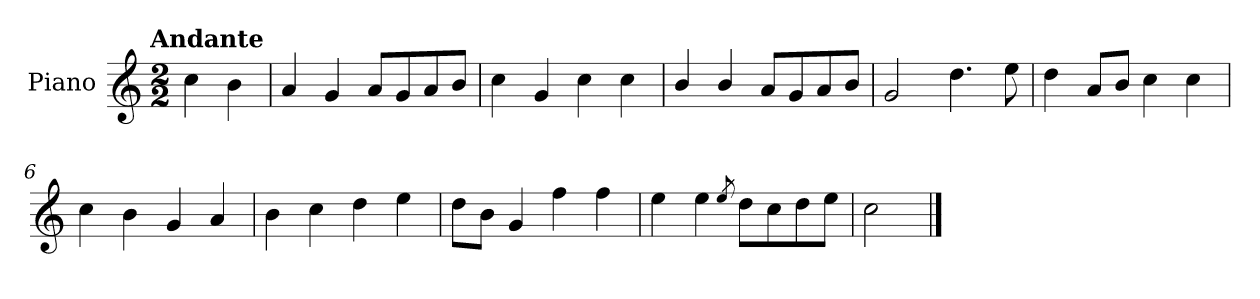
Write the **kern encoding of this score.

**kern
*part1
*staff1
*I"Piano
*I'Pno.
*clefG2
*k[]
!!LO:TX:omd:t=Andante
*M2/2
*MM92
=
4cc\
4b\
=1
4a/
4g/
8a/L
8g/
8a/
8b/J
=2
4cc\
4g/
4cc\
4cc\
!!LO:LB:g=z
=3
4b/
4b/
8a/L
8g/
8a/
8b/J
=4
2g/
4.dd\
8ee\
=5
4dd\
8a/L
8b/J
4cc\
4cc\
=6
4cc\
4b\
4g/
4a/
!!LO:LB:g=z
=7
4b\
4cc\
4dd\
4ee\
=8
8dd\L
8b\J
4g/
4ff\
4ff\
=9
4ee\
4ee\
8qee/
8dd\L
8cc\
8dd\
8ee\J
=10
2cc\
==
*-
